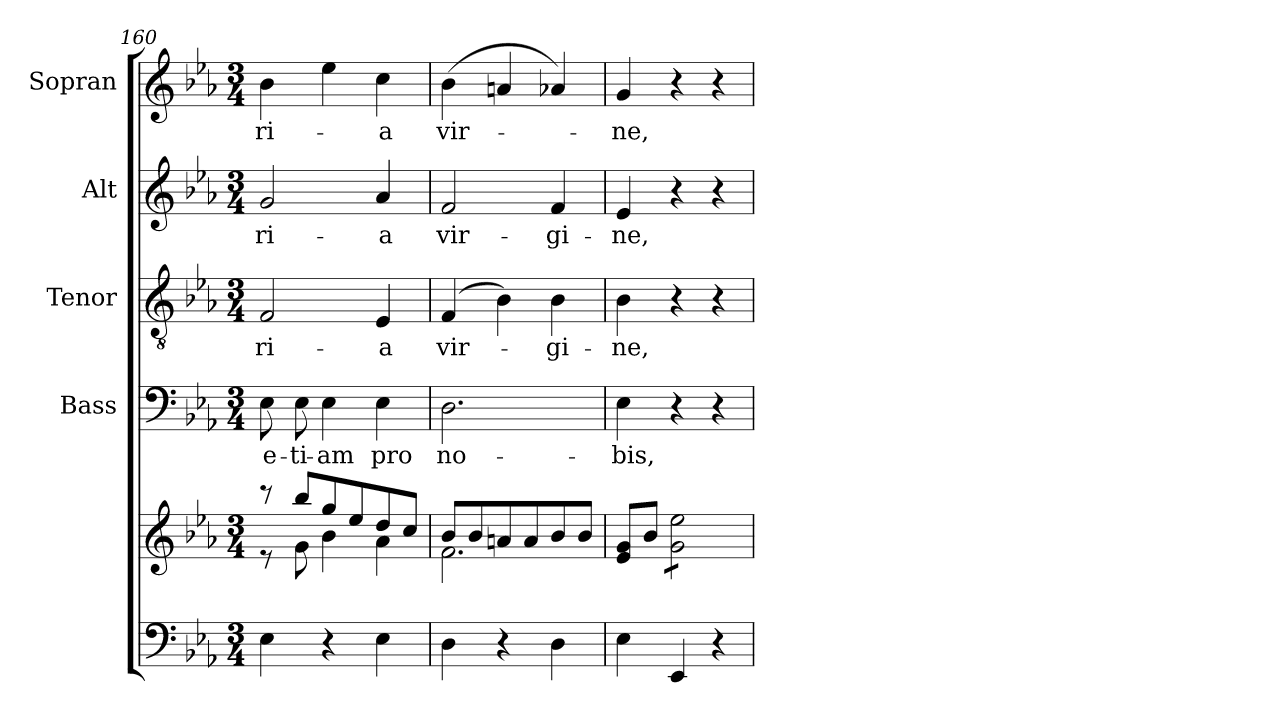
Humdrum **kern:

**kern	**kern	**kern	**text	**kern	**text	**kern	**text	**kern	**text
*part5	*part5	*part4	*part4	*part3	*part3	*part2	*part2	*part1	*part1
*staff6	*staff5	*staff4	*staff4	*staff3	*staff3	*staff2	*staff2	*staff1	*staff1
*	*	*I"Bass	*	*I"Tenor	*	*I"Alt	*	*I"Sopran	*
*	*	*I'B.	*	*I'T.	*	*I'A.	*	*I'S.	*
*clefF4	*clefG2	*clefF4	*	*clefGv2	*	*clefG2	*	*clefG2	*
*k[b-e-a-]	*k[b-e-a-]	*k[b-e-a-]	*	*k[b-e-a-]	*	*k[b-e-a-]	*	*k[b-e-a-]	*
*E-:	*E-:	*E-:	*	*E-:	*	*E-:	*	*E-:	*
*M3/4	*M3/4	*M3/4	*	*M3/4	*	*M3/4	*	*M3/4	*
=160	=160	=160	=160	=160	=160	=160	=160	=160	=160
*	*^	*	*	*	*	*	*	*	*
!	!	!	!	!LO:LY:b	!	!LO:LY:b	!	!LO:LY:b	!	!LO:LY:b
4E-\	8r	8r	8E-\	e-	2F/	-ri-	2g/	-ri-	4b-\	-ri-
!	!	!	!	!LO:LY:b	!	!	!	!	!	!
.	8bb-/L	8g\	8E-\	-ti-	.	.	.	.	.	.
!	!	!	!	!LO:LY:b	!	!	!	!	!	!
4r	8gg/	4b-\	4E-\	-am	.	.	.	.	4ee-\	.
.	8ee-/	.	.	.	.	.	.	.	.	.
!	!	!	!	!LO:LY:b	!	!LO:LY:b	!	!LO:LY:b	!	!LO:LY:b
4E-\	8dd/	4a-\	4E-\	pro	4E-/	-a	4a-/	-a	4cc\	-a
.	8cc/J	.	.	.	.	.	.	.	.	.
=161	=161	=161	=161	=161	=161	=161	=161	=161	=161	=161
!	!	!	!	!LO:LY:b	!	!LO:LY:b	!	!LO:LY:b	!	!LO:LY:b
4D\	8b-/L	2.f\	2.D\	no-	(4F/	vir-	2f/	vir-	(>4b-\	vir-
.	8b-/	.	.	.	.	.	.	.	.	.
4r	8an/	.	.	.	4B-\)	.	.	.	4an/	.
.	8a/	.	.	.	.	.	.	.	.	.
!	!	!	!	!	!	!LO:LY:b	!	!LO:LY:b	!	!
4D\	8b-/	.	.	.	4B-\	-gi-	4f/	-gi-	4a-X/)	.
.	8b-/J	.	.	.	.	.	.	.	.	.
*	*v	*v	*	*	*	*	*	*	*	*
=162	=162	=162	=162	=162	=162	=162	=162	=162	=162
!	!	!	!LO:LY:b	!	!LO:LY:b	!	!LO:LY:b	!	!LO:LY:b
4E-\	8e-/ 8g/L	4E-\	-bis,	4B-\	-ne,	4e-/	-ne,	4g/	-ne,
.	8b-/J	.	.	.	.	.	.	.	.
*	*tremolo	*	*	*	*	*	*	*	*
4EE-/	8g\ 8ee-\L	4r	.	4r	.	4r	.	4r	.
.	8g\ 8ee-\	.	.	.	.	.	.	.	.
4r	8g\ 8ee-\	4r	.	4r	.	4r	.	4r	.
.	8g\ 8ee-\J	.	.	.	.	.	.	.	.
*	*Xtremolo	*	*	*	*	*	*	*	*
=	=	=	=	=	=	=	=	=	=
*-	*-	*-	*-	*-	*-	*-	*-	*-	*-
